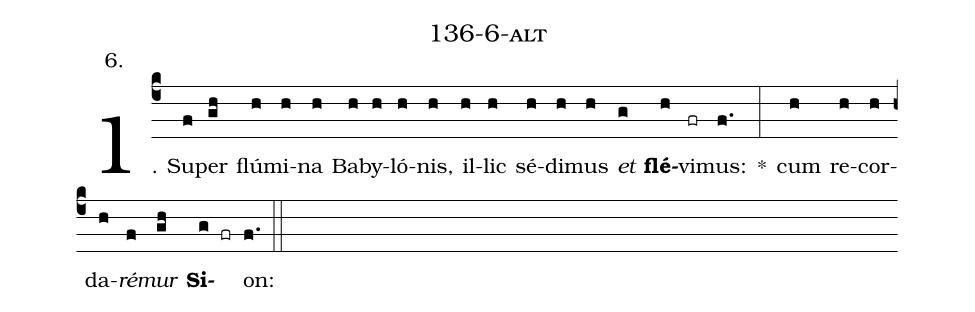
name: 136-6-alt;
annotation: 6.;
%%
(c4)1. Su(f)per(gh) flú(h)mi(h)na(h) Ba(h)by(h)ló(h)nis,(h) il(h)lic(h) sé(h)di(h)mus(h) <i>et</i>(g) <b>flé</b>(h)vi(fr)mus:(f.) *(:) cum(h) re(h)cor(h)da(h)<i>ré</i>(f)<i>mur</i>(gh) <b>Si</b>(g fr)on:(f.) (::)
